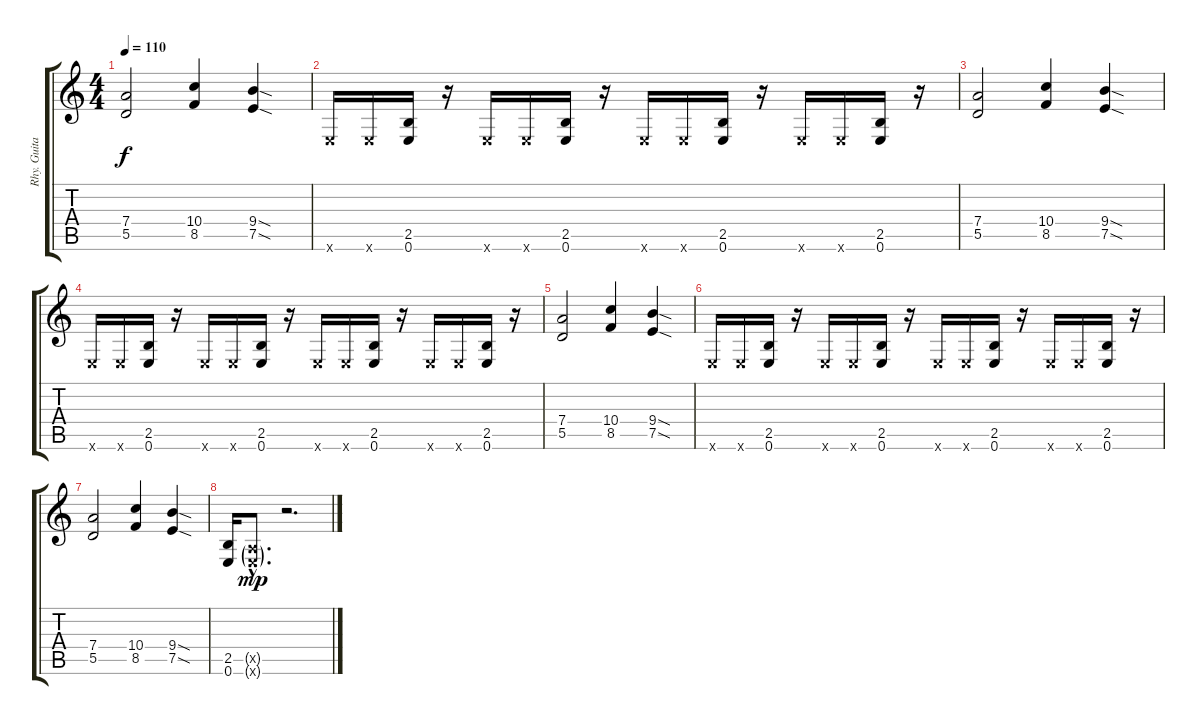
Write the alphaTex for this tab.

\track ("Rhy. Guitar 1" "Rhy. Guita") {instrument distortionguitar}
\staff {score tabs}
\tuning (E4 B3 G3 D3 A2 E2) {hide}
\ts (4 4)
\tempo 110
\clef g2
\ks c
(7.4 5.5).2{dy f} (10.4 8.5).4 (9.4{sod} 7.5{sod}).4 |
0.6{x}.16 0.6{x}.16 (2.5 0.6).16 r.16 0.6{x}.16 0.6{x}.16 (2.5 0.6).16 r.16 0.6{x}.16 0.6{x}.16 (2.5 0.6).16 r.16 0.6{x}.16 0.6{x}.16 (2.5 0.6).16 r.16 |
(7.4 5.5).2 (10.4 8.5).4 (9.4{sod} 7.5{sod}).4 |
0.6{x}.16 0.6{x}.16 (2.5 0.6).16 r.16 0.6{x}.16 0.6{x}.16 (2.5 0.6).16 r.16 0.6{x}.16 0.6{x}.16 (2.5 0.6).16 r.16 0.6{x}.16 0.6{x}.16 (2.5 0.6).16 r.16 |
(7.4 5.5).2 (10.4 8.5).4 (9.4{sod} 7.5{sod}).4 |
0.6{x}.16 0.6{x}.16 (2.5 0.6).16 r.16 0.6{x}.16 0.6{x}.16 (2.5 0.6).16 r.16 0.6{x}.16 0.6{x}.16 (2.5 0.6).16 r.16 0.6{x}.16 0.6{x}.16 (2.5 0.6).16 r.16 |
(7.4 5.5).2 (10.4 8.5).4 (9.4{sod} 7.5{sod}).4 |
(2.5 0.6).16 (0.5{g hac x} 0.6{g hac x}).8{d dy mp} r.2{d}
